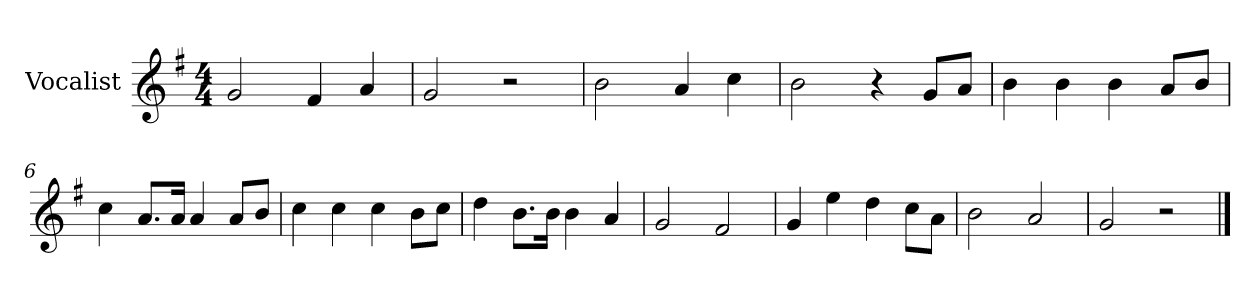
**kern
*part1
*staff1
*I"Vocalist
*k[f#]
*G:
*M4/4
=1
2g
4f#
4a
=2
2g
2r
=3
2b
4a
4cc
=4
2b
4r
8gL
8aJ
=5
4b
4b
4b
8aL
8bJ
=6
4cc
8.aL
16aJk
4a
8aL
8bJ
=7
4cc
4cc
4cc
8bL
8ccJ
=8
4dd
8.bL
16bJk
4b
4a
=9
2g
2f#
=10
4g
4ee
4dd
8ccL
8aJ
=11
2b
2a
=12
2g
2r
==
*-
